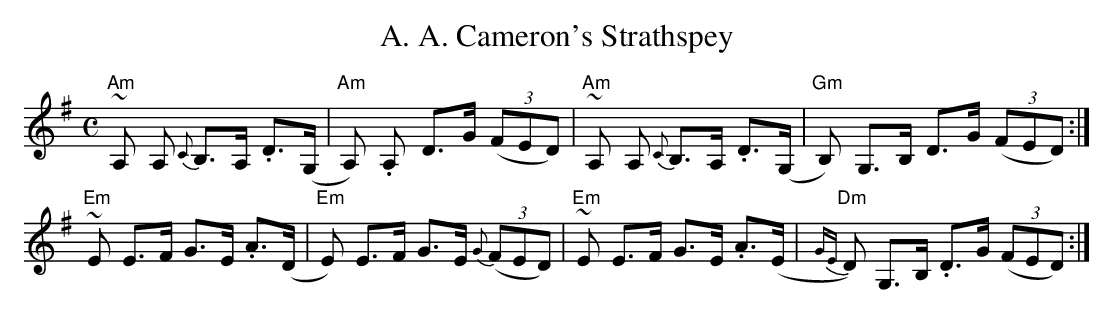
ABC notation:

X:1
T:A. A. Cameron's Strathspey
M:C
K:Em
"Am" ~A, A, {C}B,>A, .D>(G, | "Am" A,) .A,   D>G ((3FED)  | \
"Am" ~A, A, {C}B,>A, .D>(G, | "Gm" B,) G,>B, D>G ((3FED) :|
"Em" ~E E>F G>E .A>(D | "Em"     E) E>F   G>E {G}((3FED) | \
"Em" ~E E>F G>E .A>(E | "Dm" {GE}D) G,>B, .D>G   ((3FED) :|
